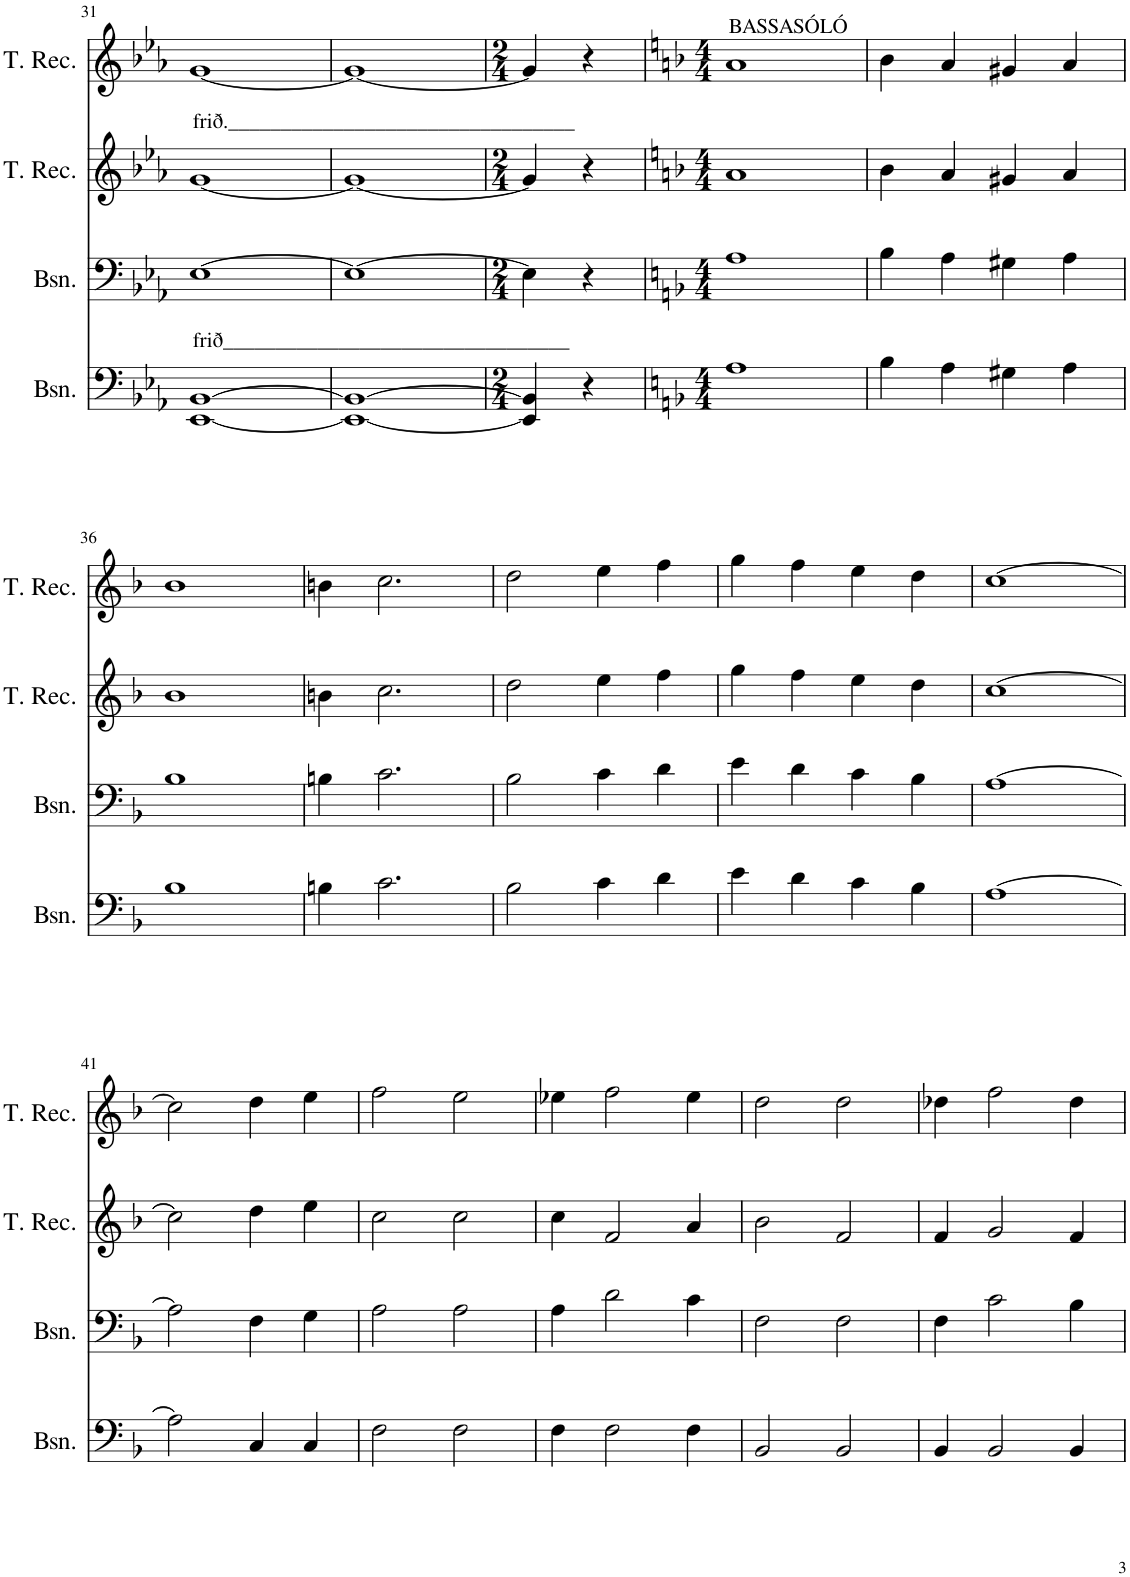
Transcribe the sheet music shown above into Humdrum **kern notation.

**kern	**kern	**kern	**kern
*part4	*part3	*part2	*part1
*staff4	*staff3	*staff2	*staff1
*I"Bassoon	*I"Bassoon	*I"Tenor Recorder	*I"Tenor Recorder
*I'Bsn.	*I'Bsn.	*I'T. Rec.	*I'T. Rec.
!!LO:PB:g=z
*clefF4	*clefF4	*clefG2	*clefG2
*k[b-e-a-]	*k[b-e-a-]	*k[b-e-a-]	*k[b-e-a-]
*M4/4	*M4/4	*M4/4	*M4/4
=31	=31	=31	=31
!	!	!LO:TX:a:t=frið._________________________________	!
!LO:TX:a:t=frið_________________________________	!	!	!
[1EE- [1BB-	[1E-	[1g	[1g
=32	=32	=32	=32
1EE-_ 1BB-_	1E-_	1g_	1g_
=33	=33	=33	=33
*M2/4	*M2/4	*M2/4	*M2/4
4EE-/] 4BB-/]	4E-\]	4g/]	4g/]
4r	4r	4r	4r
=34	=34	=34	=34
*k[b-]	*k[b-]	*k[b-]	*k[b-]
*M4/4	*M4/4	*M4/4	*M4/4
!	!	!	!LO:TX:a:t=BASSASÓLÓ
1A	1A	1a	1a
=35	=35	=35	=35
4B-\	4B-\	4b-\	4b-\
4A\	4A\	4a/	4a/
4G#X\	4G#X\	4g#X/	4g#X/
4A\	4A\	4a/	4a/
!!LO:LB:g=z
=36	=36	=36	=36
1B-	1B-	1b-	1b-
=37	=37	=37	=37
4Bn\	4Bn\	4bn\	4bn\
2.c\	2.c\	2.cc\	2.cc\
=38	=38	=38	=38
2B-\	2B-\	2dd\	2dd\
4c\	4c\	4ee\	4ee\
4d\	4d\	4ff\	4ff\
=39	=39	=39	=39
4e\	4e\	4gg\	4gg\
4d\	4d\	4ff\	4ff\
4c\	4c\	4ee\	4ee\
4B-\	4B-\	4dd\	4dd\
=40	=40	=40	=40
[1A	[1A	[1cc	[1cc
!!LO:LB:g=z
=41	=41	=41	=41
2A\]	2A\]	2cc\]	2cc\]
4C/	4F\	4dd\	4dd\
4C/	4G\	4ee\	4ee\
=42	=42	=42	=42
2F\	2A\	2cc\	2ff\
2F\	2A\	2cc\	2ee\
=43	=43	=43	=43
4F\	4A\	4cc\	4ee-X\
2F\	2d\	2f/	2ff\
4F\	4c\	4a/	4ee-\
=44	=44	=44	=44
2BB-/	2F\	2b-\	2dd\
2BB-/	2F\	2f/	2dd\
=45	=45	=45	=45
4BB-/	4F\	4f/	4dd-X\
2BB-/	2c\	2g/	2ff\
4BB-/	4B-\	4f/	4dd-\
=	=	=	=
*-	*-	*-	*-
